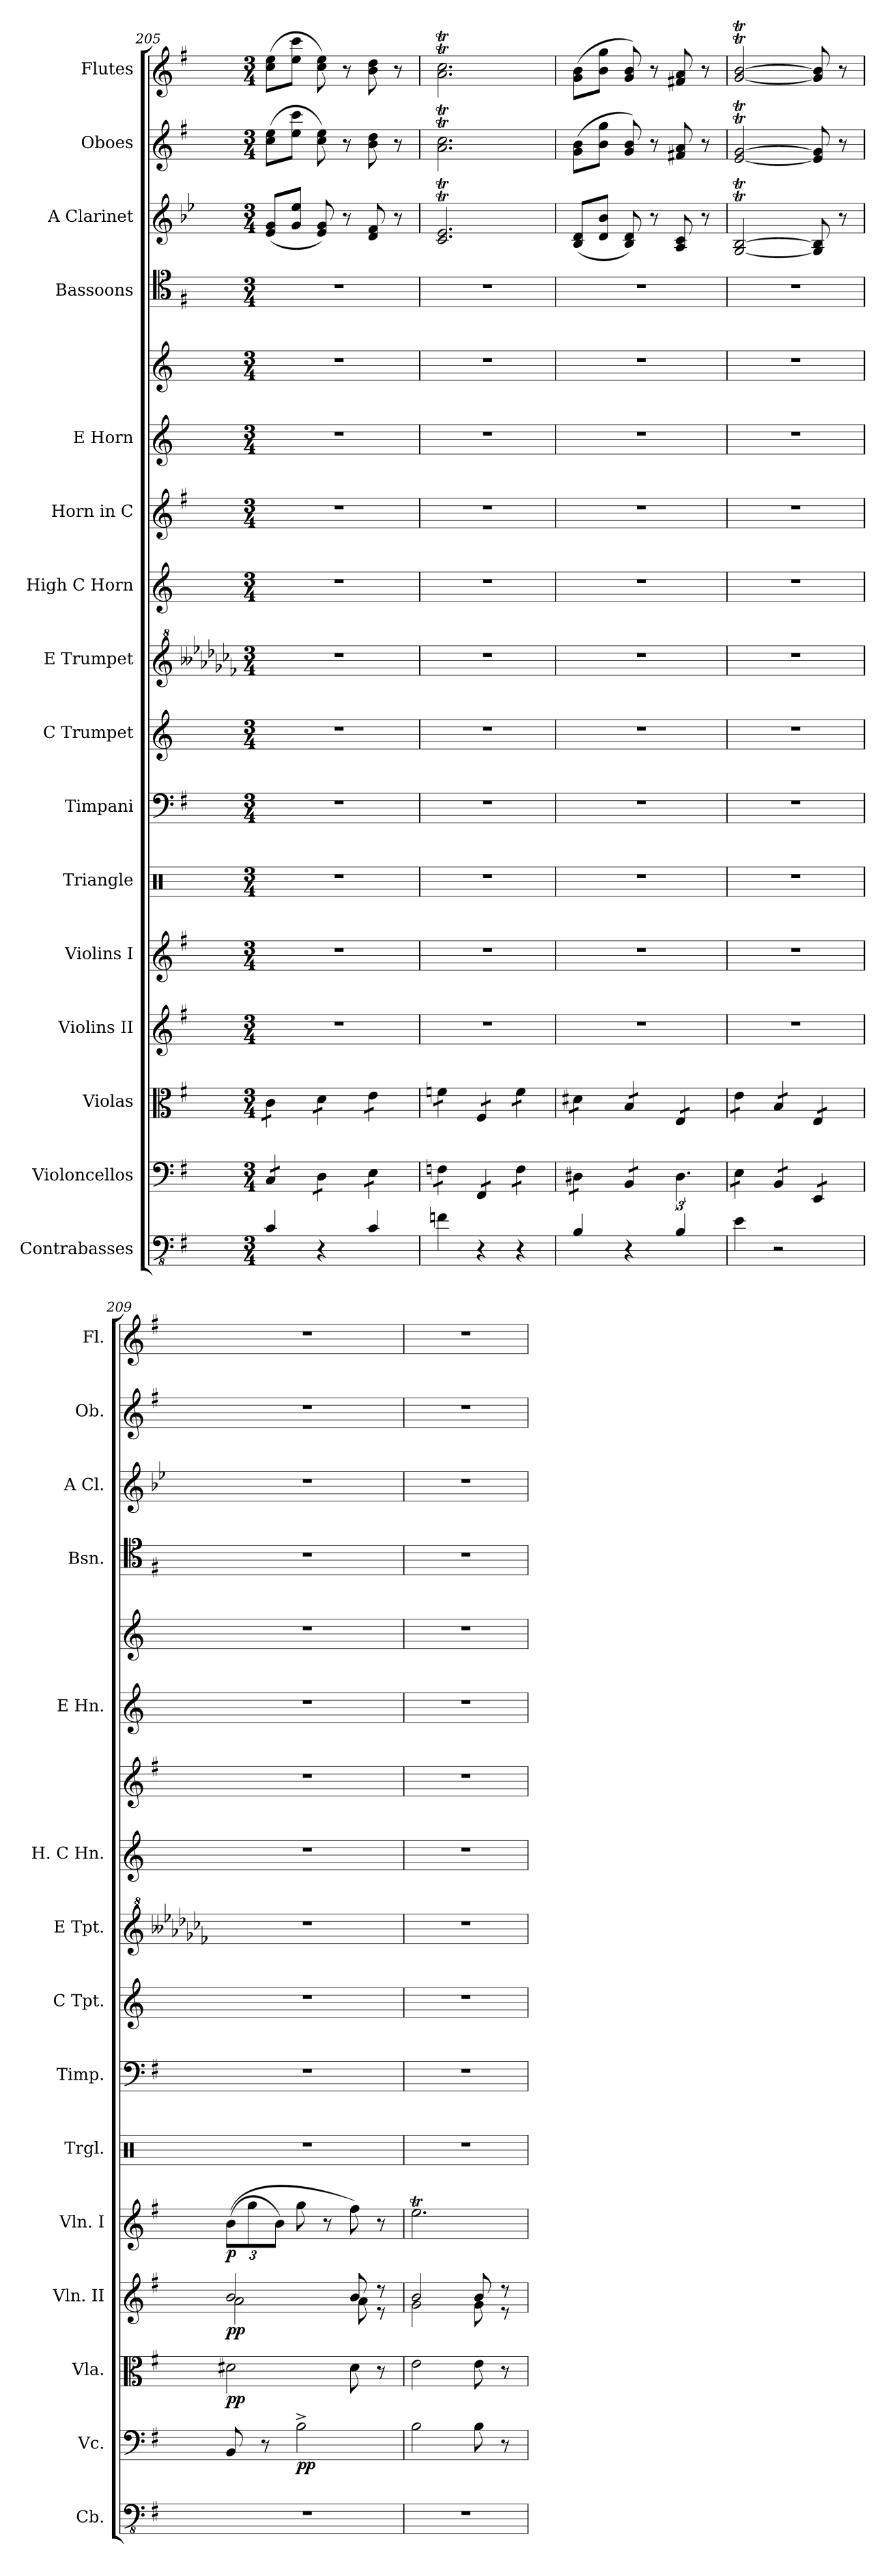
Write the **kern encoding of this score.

**kern	**kern	**dynam	**kern	**dynam	**kern	**dynam	**kern	**dynam	**kern	**kern	**kern	**kern	**kern	**kern	**kern	**kern	**kern	**kern	**kern	**kern
*part16	*part15	*part15	*part14	*part14	*part13	*part13	*part12	*part12	*part11	*part10	*part9	*part8	*part7	*part6	*part5	*part5	*part4	*part3	*part2	*part1
*staff17	*staff16	*staff16	*staff15	*staff15	*staff14	*staff14	*staff13	*staff13	*staff12	*staff11	*staff10	*staff9	*staff8	*staff7	*staff6	*staff5	*staff4	*staff3	*staff2	*staff1
*I"Contrabasses	*I"Violoncellos	*	*I"Violas	*	*I"Violins II	*	*I"Violins I	*	*I"Triangle	*I"Timpani	*I"C Trumpet	*I"E Trumpet	*I"High C Horn	*I"Horn in C	*I"E Horn	*	*I"Bassoons	*I"A Clarinet	*I"Oboes	*I"Flutes
*I'Cb.	*I'Vc.	*	*I'Vla.	*	*I'Vln. II	*	*I'Vln. I	*	*I'Trgl.	*I'Timp.	*I'C Tpt.	*I'E Tpt.	*I'H. C Hn.	*	*I'E Hn.	*	*I'Bsn.	*I'A Cl.	*I'Ob.	*I'Fl.
*clefFv4	*clefF4	*	*clefC3	*	*clefG2	*	*clefG2	*	*clefX	*clefF4	*clefG2	*clefG^2	*clefG2	*clefG2	*clefG2	*clefG2	*clefC4	*clefG2	*clefG2	*clefG2
*ITrd7c12	*	*	*	*	*	*	*	*	*	*	*	*ITrd-3c-4	*ITrd7c12	*ITrd7c12	*ITrd5c8	*ITrd5c8	*	*ITrd2c3	*	*
*k[f#]	*k[f#]	*	*k[f#]	*	*k[f#]	*	*k[f#]	*	*k[]	*k[f#]	*k[]	*k[b--e-a-d-g-c-f-]	*k[]	*k[f#]	*k[f#c#g#d#]	*k[f#c#g#d#]	*k[f#]	*k[f#]	*k[f#]	*k[f#]
*M3/4	*M3/4	*	*M3/4	*	*M3/4	*	*M3/4	*	*M3/4	*M3/4	*M3/4	*M3/4	*M3/4	*M3/4	*M3/4	*M3/4	*M3/4	*M3/4	*M3/4	*M3/4
=205	=205	=205	=205	=205	=205	=205	=205	=205	=205	=205	=205	=205	=205	=205	=205	=205	=205	=205	=205	=205
*	*tremolo	*	*	*	*	*	*	*	*	*	*	*	*	*	*	*	*	*	*	*
*	*	*	*tremolo	*	*	*	*	*	*	*	*	*	*	*	*	*	*	*	*	*
4CC/	12C/L	.	12c\L	.	2.r	.	2.r	.	2.r	2.r	2.r	2.r	2.r	2.r	2.r	2.r	2.r	(<8c/ 8e/L	(>8cc\ 8ee\L	(>8cc\ 8ee\L
.	12C/	.	12c\	.	.	.	.	.	.	.	.	.	.	.	.	.	.	.	.	.
.	.	.	.	.	.	.	.	.	.	.	.	.	.	.	.	.	.	8e/ 8cc/J	8ee\ 8ccc\J	8ee\ 8ccc\J
.	12C/J	.	12c\J	.	.	.	.	.	.	.	.	.	.	.	.	.	.	.	.	.
4r	12D\L	.	12d\L	.	.	.	.	.	.	.	.	.	.	.	.	.	.	8c/ 8e/)	8cc\ 8ee\)	8cc\ 8ee\)
.	12D\	.	12d\	.	.	.	.	.	.	.	.	.	.	.	.	.	.	.	.	.
.	.	.	.	.	.	.	.	.	.	.	.	.	.	.	.	.	.	8r	8r	8r
.	12D\J	.	12d\J	.	.	.	.	.	.	.	.	.	.	.	.	.	.	.	.	.
4CC/	12E\L	.	12e\L	.	.	.	.	.	.	.	.	.	.	.	.	.	.	8B/ 8d/	8b\ 8dd\	8b\ 8dd\
.	12E\	.	12e\	.	.	.	.	.	.	.	.	.	.	.	.	.	.	.	.	.
.	.	.	.	.	.	.	.	.	.	.	.	.	.	.	.	.	.	8r	8r	8r
.	12E\J	.	12e\J	.	.	.	.	.	.	.	.	.	.	.	.	.	.	.	.	.
!!LO:PB:g=z
=206	=206	=206	=206	=206	=206	=206	=206	=206	=206	=206	=206	=206	=206	=206	=206	=206	=206	=206	=206	=206
4FFn\	12Fn\L	.	12fn\L	.	2.r	.	2.r	.	2.r	2.r	2.r	2.r	2.r	2.r	2.r	2.r	2.r	2.A/T 2.c/T	2.a\T 2.cc\T	2.a\T 2.cc\T
.	12Fn\	.	12fn\	.	.	.	.	.	.	.	.	.	.	.	.	.	.	.	.	.
.	12Fn\J	.	12fn\J	.	.	.	.	.	.	.	.	.	.	.	.	.	.	.	.	.
4r	12FF#/L	.	12F#/L	.	.	.	.	.	.	.	.	.	.	.	.	.	.	.	.	.
.	12FF#/	.	12F#/	.	.	.	.	.	.	.	.	.	.	.	.	.	.	.	.	.
.	12FF#/J	.	12F#/J	.	.	.	.	.	.	.	.	.	.	.	.	.	.	.	.	.
4r	12F\L	.	12f\L	.	.	.	.	.	.	.	.	.	.	.	.	.	.	.	.	.
.	12F\	.	12f\	.	.	.	.	.	.	.	.	.	.	.	.	.	.	.	.	.
.	12F\J	.	12f\J	.	.	.	.	.	.	.	.	.	.	.	.	.	.	.	.	.
=207	=207	=207	=207	=207	=207	=207	=207	=207	=207	=207	=207	=207	=207	=207	=207	=207	=207	=207	=207	=207
4BBB/	12D#X\L	.	12d#X\L	.	2.r	.	2.r	.	2.r	2.r	2.r	2.r	2.r	2.r	2.r	2.r	2.r	(<8G/ 8B/L	(>8g\ 8b\L	(>8g\ 8b\L
.	12D#X\	.	12d#X\	.	.	.	.	.	.	.	.	.	.	.	.	.	.	.	.	.
.	.	.	.	.	.	.	.	.	.	.	.	.	.	.	.	.	.	8B/ 8g/J	8b\ 8gg\J	8b\ 8gg\J
.	12D#X\J	.	12d#X\J	.	.	.	.	.	.	.	.	.	.	.	.	.	.	.	.	.
4r	12BB/L	.	12B/L	.	.	.	.	.	.	.	.	.	.	.	.	.	.	8G/ 8B/)	8g/ 8b/)	8g/ 8b/)
.	12BB/	.	12B/	.	.	.	.	.	.	.	.	.	.	.	.	.	.	.	.	.
.	.	.	.	.	.	.	.	.	.	.	.	.	.	.	.	.	.	8r	8r	8r
.	12BB/J	.	12B/J	.	.	.	.	.	.	.	.	.	.	.	.	.	.	.	.	.
*	*Xtremolo	*	*	*	*	*	*	*	*	*	*	*	*	*	*	*	*	*	*	*
4BBB/	6.D#\	.	12E/L	.	.	.	.	.	.	.	.	.	.	.	.	.	.	8F#/ 8A/	8f#X/ 8a/	8f#X/ 8a/
.	.	.	12E/	.	.	.	.	.	.	.	.	.	.	.	.	.	.	.	.	.
.	.	.	.	.	.	.	.	.	.	.	.	.	.	.	.	.	.	8r	8r	8r
.	.	.	12E/J	.	.	.	.	.	.	.	.	.	.	.	.	.	.	.	.	.
=208	=208	=208	=208	=208	=208	=208	=208	=208	=208	=208	=208	=208	=208	=208	=208	=208	=208	=208	=208	=208
*	*tremolo	*	*	*	*	*	*	*	*	*	*	*	*	*	*	*	*	*	*	*
4EE\	12E\L	.	12e\L	.	2.r	.	2.r	.	2.r	2.r	2.r	2.r	2.r	2.r	2.r	2.r	2.r	[2E/T [2G/T	[2e/T [2g/T	[2g/T [2b/T
.	12E\	.	12e\	.	.	.	.	.	.	.	.	.	.	.	.	.	.	.	.	.
.	12E\J	.	12e\J	.	.	.	.	.	.	.	.	.	.	.	.	.	.	.	.	.
2r	12BB/L	.	12B/L	.	.	.	.	.	.	.	.	.	.	.	.	.	.	.	.	.
.	12BB/	.	12B/	.	.	.	.	.	.	.	.	.	.	.	.	.	.	.	.	.
.	12BB/J	.	12B/J	.	.	.	.	.	.	.	.	.	.	.	.	.	.	.	.	.
.	12EE/L	.	12E/L	.	.	.	.	.	.	.	.	.	.	.	.	.	.	8E/] 8G/]	8e/] 8g/]	8g/] 8b/]
.	12EE/	.	12E/	.	.	.	.	.	.	.	.	.	.	.	.	.	.	.	.	.
.	.	.	.	.	.	.	.	.	.	.	.	.	.	.	.	.	.	8r	8r	8r
.	12EE/J	.	12E/J	.	.	.	.	.	.	.	.	.	.	.	.	.	.	.	.	.
*	*	*	*Xtremolo	*	*	*	*	*	*	*	*	*	*	*	*	*	*	*	*	*
*	*Xtremolo	*	*	*	*	*	*	*	*	*	*	*	*	*	*	*	*	*	*	*
=209	=209	=209	=209	=209	=209	=209	=209	=209	=209	=209	=209	=209	=209	=209	=209	=209	=209	=209	=209	=209
*	*	*	*	*	*^	*	*	*	*	*	*	*	*	*	*	*	*	*	*	*
*	*	*	*	*	*	*	*	*Xbrackettup	*	*	*	*	*	*	*	*	*	*	*	*	*
!	!	!	!	!LO:DY:b	!	!	!LO:DY:b	!	!LO:DY:b	!	!	!	!	!	!	!	!	!	!	!	!
2.r	8BB/	.	2d#X\	pp	2b/	2a\	pp	(>(>12b\L	p	2.r	2.r	2.r	2.r	2.r	2.r	2.r	2.r	2.r	2.r	2.r	2.r
.	.	.	.	.	.	.	.	12gg\	.	.	.	.	.	.	.	.	.	.	.	.	.
.	8r	.	.	.	.	.	.	.	.	.	.	.	.	.	.	.	.	.	.	.	.
.	.	.	.	.	.	.	.	12b\J)	.	.	.	.	.	.	.	.	.	.	.	.	.
!	!	!LO:DY:b	!	!	!	!	!	!	!	!	!	!	!	!	!	!	!	!	!	!	!
.	2B^\	pp	.	.	.	.	.	8gg\	.	.	.	.	.	.	.	.	.	.	.	.	.
.	.	.	.	.	.	.	.	8r	.	.	.	.	.	.	.	.	.	.	.	.	.
.	.	.	8d#\	.	8b/	8a\	.	8ff#\)	.	.	.	.	.	.	.	.	.	.	.	.	.
.	.	.	8r	.	8r	8r	.	8r	.	.	.	.	.	.	.	.	.	.	.	.	.
=210	=210	=210	=210	=210	=210	=210	=210	=210	=210	=210	=210	=210	=210	=210	=210	=210	=210	=210	=210	=210	=210
2.r	2B\	.	2e\	.	2b/	2g\	.	2.eeT\	.	2.r	2.r	2.r	2.r	2.r	2.r	2.r	2.r	2.r	2.r	2.r	2.r
.	8B\	.	8e\	.	8b/	8g\	.	.	.	.	.	.	.	.	.	.	.	.	.	.	.
.	8r	.	8r	.	8r	8r	.	.	.	.	.	.	.	.	.	.	.	.	.	.	.
*	*	*	*	*	*v	*v	*	*	*	*	*	*	*	*	*	*	*	*	*	*	*
=	=	=	=	=	=	=	=	=	=	=	=	=	=	=	=	=	=	=	=	=
*-	*-	*-	*-	*-	*-	*-	*-	*-	*-	*-	*-	*-	*-	*-	*-	*-	*-	*-	*-	*-
